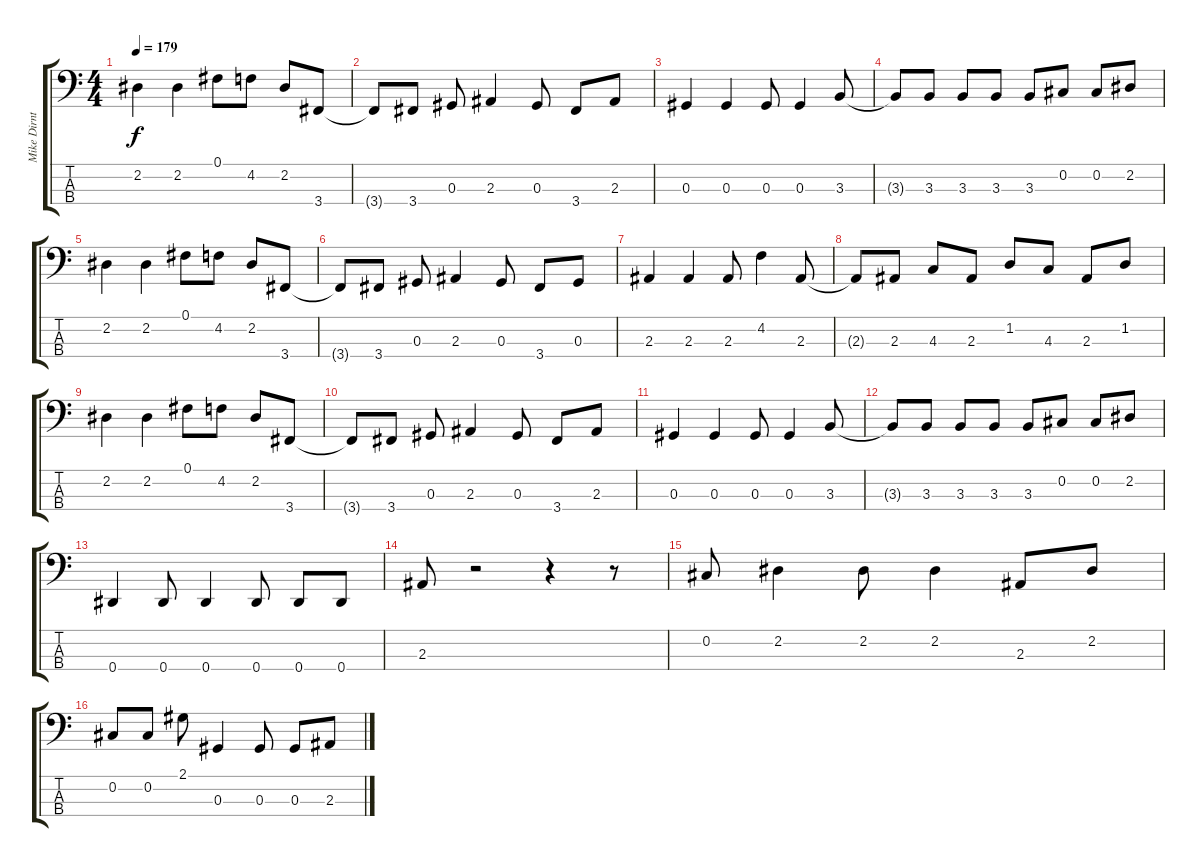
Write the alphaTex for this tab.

\track ("Mike Dirnt (Bass)" "Mike Dirnt") {instrument electricbassfinger}
\staff {score tabs}
\tuning (Gb2 Db2 Ab1 Eb1) {hide}
\ts (4 4)
\tempo 179
\clef f4
\ks c
2.2.4{dy f} 2.2.4 0.1.8 4.2.8 2.2.8 3.4.8 |
3.4{t}.8 3.4.8 0.3.8 2.3.4 0.3.8 3.4.8 2.3.8 |
0.3.4 0.3.4 0.3.8 0.3.4 3.3.8 |
3.3{t}.8 3.3.8 3.3.8 3.3.8 3.3.8 0.2.8 0.2.8 2.2.8 |
2.2.4 2.2.4 0.1.8 4.2.8 2.2.8 3.4.8 |
3.4{t}.8 3.4.8 0.3.8 2.3.4 0.3.8 3.4.8 0.3.8 |
2.3.4 2.3.4 2.3.8 4.2.4 2.3.8 |
2.3{t}.8 2.3.8 4.3.8 2.3.8 1.2.8 4.3.8 2.3.8 1.2.8 |
2.2.4 2.2.4 0.1.8 4.2.8 2.2.8 3.4.8 |
3.4{t}.8 3.4.8 0.3.8 2.3.4 0.3.8 3.4.8 2.3.8 |
0.3.4 0.3.4 0.3.8 0.3.4 3.3.8 |
3.3{t}.8 3.3.8 3.3.8 3.3.8 3.3.8 0.2.8 0.2.8 2.2.8 |
0.4.4 0.4.8 0.4.4 0.4.8 0.4.8 0.4.8 |
2.3.8 r.2 r.4 r.8 |
0.2.8 2.2.4 2.2.8 2.2.4 2.3.8 2.2.8 |
0.2.8 0.2.8 2.1.8 0.3.4 0.3.8 0.3.8 2.3.8
